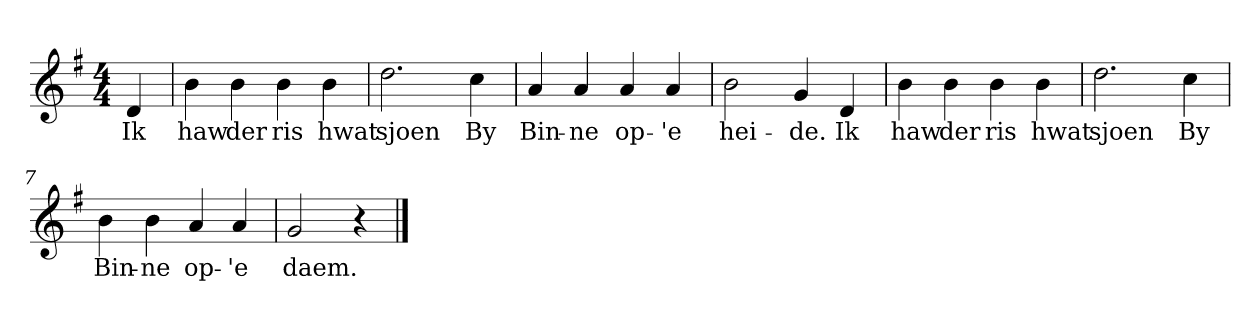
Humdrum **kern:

**kern	**text
*part1	*part1
*staff1	*staff1
*clefG2	*
*k[f#]	*
*G:	*
*M4/4	*
*MM120	*
=	=
4d	Ik
=1	=1
4b	haw
4b	der
4b	ris
4b	hwat
=2	=2
2.dd	sjoen
4cc	By
=3	=3
4a	Bin-
4a	-ne
4a	op-
4a	-'e
=4	=4
2b	hei-
4g	-de.
4d	Ik
=5	=5
4b	haw
4b	der
4b	ris
4b	hwat
=6	=6
2.dd	sjoen
4cc	By
=7	=7
4b	Bin-
4b	-ne
4a	op-
4a	-'e
=8	=8
2g	daem.
4r	.
==	==
*-	*-
